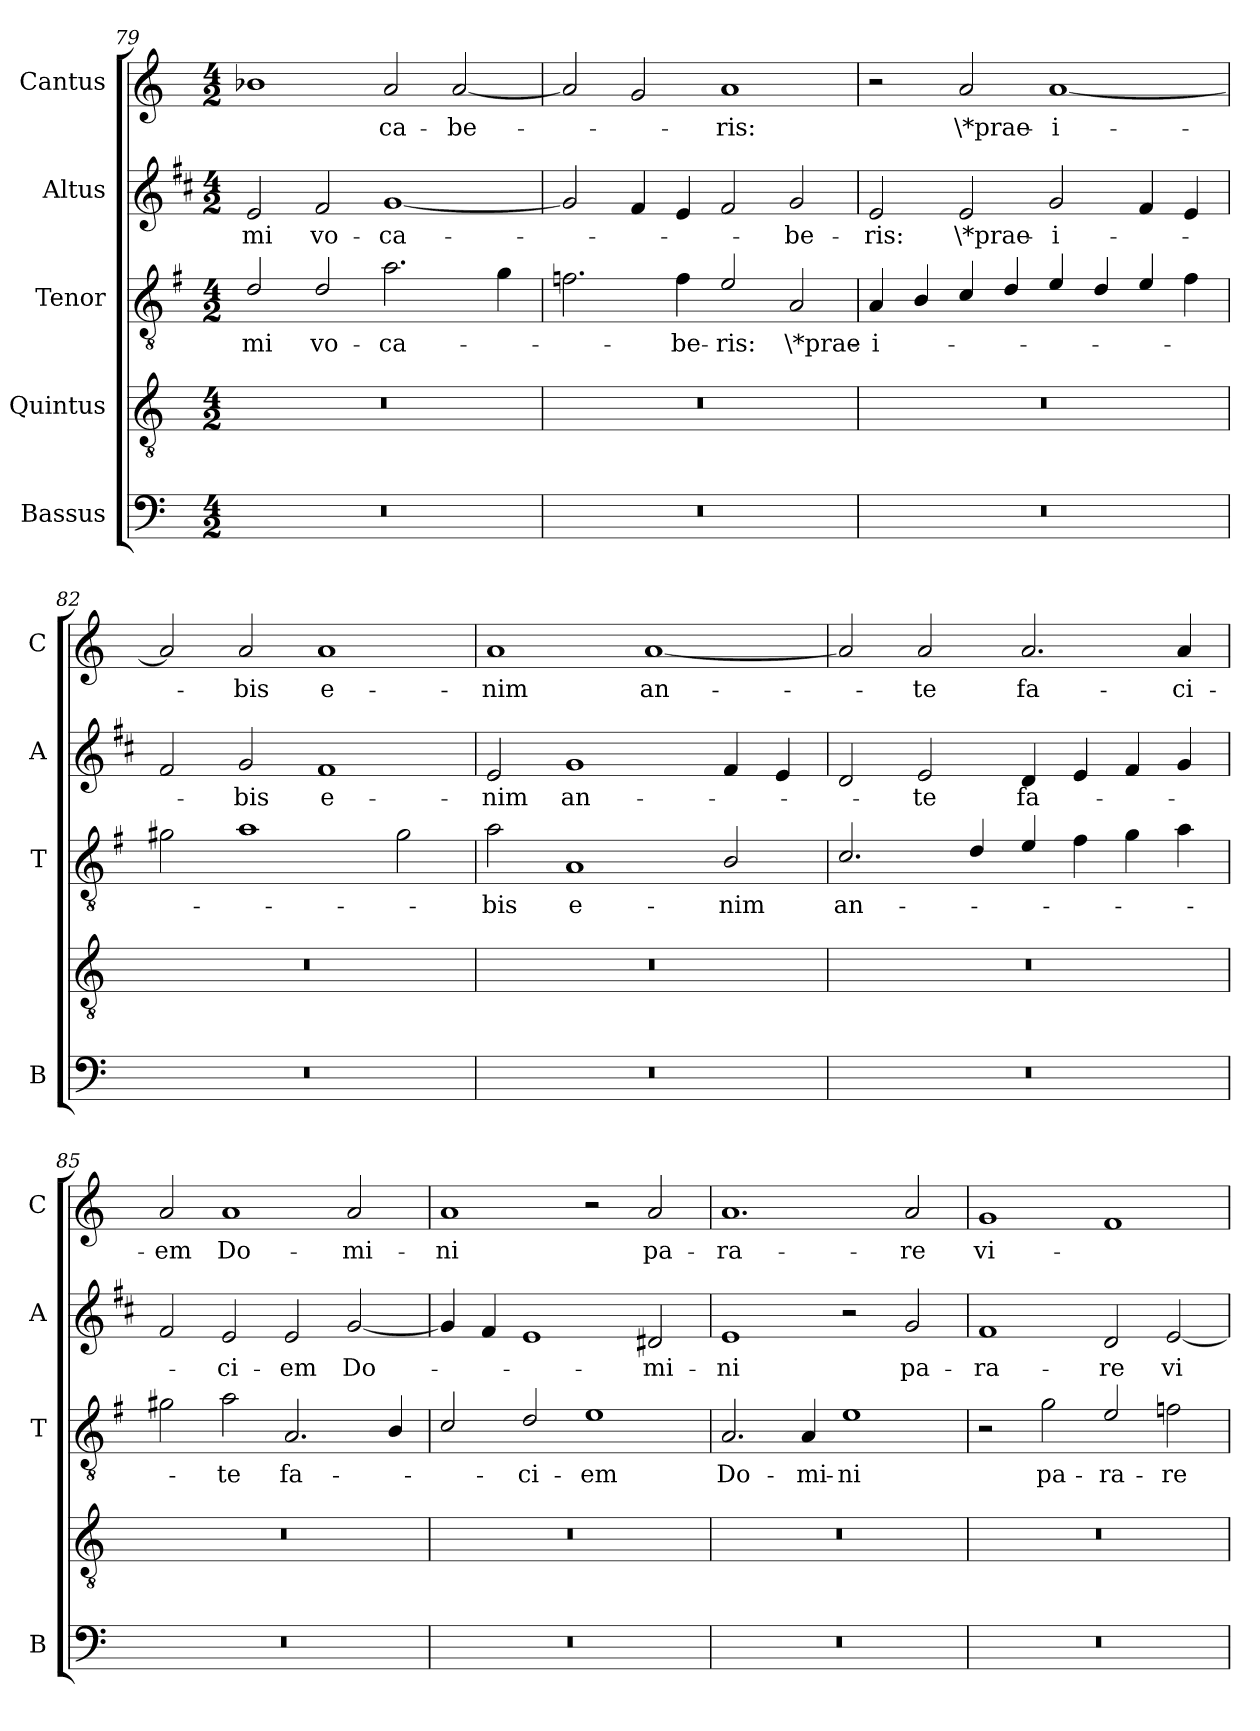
**kern	**kern	**kern	**text	**kern	**text	**kern	**text
*part5	*part4	*part3	*part3	*part2	*part2	*part1	*part1
*staff5	*staff4	*staff3	*staff3	*staff2	*staff2	*staff1	*staff1
*I"Bassus	*I"Quintus	*I"Tenor	*	*I"Altus	*	*I"Cantus	*
*I'B	*	*I'T	*	*I'A	*	*I'C	*
*clefF4	*clefGv2	*clefGv2	*	*clefG2	*	*clefG2	*
*	*	*ITrd4c7	*	*ITrd1c2	*	*	*
*k[]	*k[]	*k[]	*	*k[]	*	*k[]	*
*C:	*C:	*C:	*	*C:	*	*C:	*
*M4/2	*M4/2	*M4/2	*	*M4/2	*	*M4/2	*
=79	=79	=79	=79	=79	=79	=79	=79
!	!	!	!LO:LY:b	!	!LO:LY:b	!	!
0r	0r	2G/	-mi	2d/	-mi	1b-X	.
!	!	!	!LO:LY:b	!	!LO:LY:b	!	!
.	.	2G/	vo-	2e/	vo-	.	.
!	!	!	!LO:LY:b	!	!LO:LY:b	!	!LO:LY:b
.	.	2.d\	-ca-	[1f	-ca-	2a/	-ca-
!	!	!	!	!	!	!	!LO:LY:b
.	.	.	.	.	.	[2a/	-be-
.	.	4c\	.	.	.	.	.
=80	=80	=80	=80	=80	=80	=80	=80
0r	0r	2.B-X\	.	2f/]	.	2a/]	.
.	.	.	.	4e/	.	2g/	.
!	!	!	!LO:LY:b	!	!	!	!
.	.	4B-\	-be-	4d/	.	.	.
!	!	!	!LO:LY:b	!	!	!	!LO:LY:b
.	.	2A/	-ris:	2e/	.	1a	-ris:
!	!	!	!LO:LY:b	!	!LO:LY:b	!	!
.	.	2D/	\*prae-	2f/	-be-	.	.
!!LO:LB:g=z
=81	=81	=81	=81	=81	=81	=81	=81
!	!	!	!LO:LY:b	!	!LO:LY:b	!	!
0r	0r	4D/	-i-	2d/	-ris:	2r	.
.	.	4E/	.	.	.	.	.
!	!	!	!	!	!LO:LY:b	!	!LO:LY:b
.	.	4F/	.	2d/	\*prae-	2a/	\*prae-
.	.	4G/	.	.	.	.	.
!	!	!	!	!	!LO:LY:b	!	!LO:LY:b
.	.	4A/	.	2f/	-i-	[1a	-i-
.	.	4G/	.	.	.	.	.
.	.	4A/	.	4e/	.	.	.
.	.	4B\	.	4d/	.	.	.
=82	=82	=82	=82	=82	=82	=82	=82
0r	0r	2c#X\	.	2e/	.	2a/]	.
!	!	!	!	!	!LO:LY:b	!	!LO:LY:b
.	.	1d	.	2f/	-bis	2a/	-bis
!	!	!	!	!	!LO:LY:b	!	!LO:LY:b
.	.	.	.	1e	e-	1a	e-
.	.	2c#\	.	.	.	.	.
=83	=83	=83	=83	=83	=83	=83	=83
!	!	!	!LO:LY:b	!	!LO:LY:b	!	!LO:LY:b
0r	0r	2d\	-bis	2d/	-nim	1a	-nim
!	!	!	!LO:LY:b	!	!LO:LY:b	!	!
.	.	1D	e-	1f	an-	.	.
!	!	!	!	!	!	!	!LO:LY:b
.	.	.	.	.	.	[1a	an-
!	!	!	!LO:LY:b	!	!	!	!
.	.	2E/	-nim	4e/	.	.	.
.	.	.	.	4d/	.	.	.
=84	=84	=84	=84	=84	=84	=84	=84
!	!	!	!LO:LY:b	!	!	!	!
0r	0r	2.F/	an-	2c/	.	2a/]	.
!	!	!	!	!	!LO:LY:b	!	!LO:LY:b
.	.	.	.	2d/	-te	2a/	-te
.	.	4G/	.	.	.	.	.
!	!	!	!	!	!LO:LY:b	!	!LO:LY:b
.	.	4A/	.	4c/	fa-	2.a/	fa-
.	.	4B\	.	4d/	.	.	.
.	.	4c\	.	4e/	.	.	.
!	!	!	!	!	!	!	!LO:LY:b
.	.	4d\	.	4f/	.	4a/	-ci-
!!LO:LB:g=z
=85	=85	=85	=85	=85	=85	=85	=85
!	!	!	!	!	!	!	!LO:LY:b
0r	0r	2c#X\	.	2e/	.	2a/	-em
!	!	!	!LO:LY:b	!	!LO:LY:b	!	!LO:LY:b
.	.	2d\	-te	2d/	-ci-	1a	Do-
!	!	!	!LO:LY:b	!	!LO:LY:b	!	!
.	.	2.D/	fa-	2d/	-em	.	.
!	!	!	!	!	!LO:LY:b	!	!LO:LY:b
.	.	.	.	[2f/	Do-	2a/	-mi-
.	.	4E/	.	.	.	.	.
=86	=86	=86	=86	=86	=86	=86	=86
!	!	!	!	!	!	!	!LO:LY:b
0r	0r	2F/	.	4f/]	.	1a	-ni
.	.	.	.	4e/	.	.	.
!	!	!	!LO:LY:b	!	!	!	!
.	.	2G/	-ci-	1d	.	.	.
!	!	!	!LO:LY:b	!	!	!	!
.	.	1A	-em	.	.	2r	.
!	!	!	!	!	!LO:LY:b	!	!LO:LY:b
.	.	.	.	2c#X/	-mi-	2a/	pa-
=87	=87	=87	=87	=87	=87	=87	=87
!	!	!	!LO:LY:b	!	!LO:LY:b	!	!LO:LY:b
0r	0r	2.D/	Do-	1d	-ni	1.a	-ra-
!	!	!	!LO:LY:b	!	!	!	!
.	.	4D/	-mi-	.	.	.	.
!	!	!	!LO:LY:b	!	!	!	!
.	.	1A	-ni	2r	.	.	.
!	!	!	!	!	!LO:LY:b	!	!LO:LY:b
.	.	.	.	2f/	pa-	2a/	-re
=88	=88	=88	=88	=88	=88	=88	=88
!	!	!	!	!	!LO:LY:b	!	!LO:LY:b
0r	0r	2r	.	1e	-ra-	1g	vi-
!	!	!	!LO:LY:b	!	!	!	!
.	.	2c\	pa-	.	.	.	.
!	!	!	!LO:LY:b	!	!LO:LY:b	!	!
.	.	2A/	-ra-	2c/	-re	1f	.
!	!	!	!LO:LY:b	!	!LO:LY:b	!	!
.	.	2B-X\	-re	[2d/	vi-	.	.
=	=	=	=	=	=	=	=
*-	*-	*-	*-	*-	*-	*-	*-
